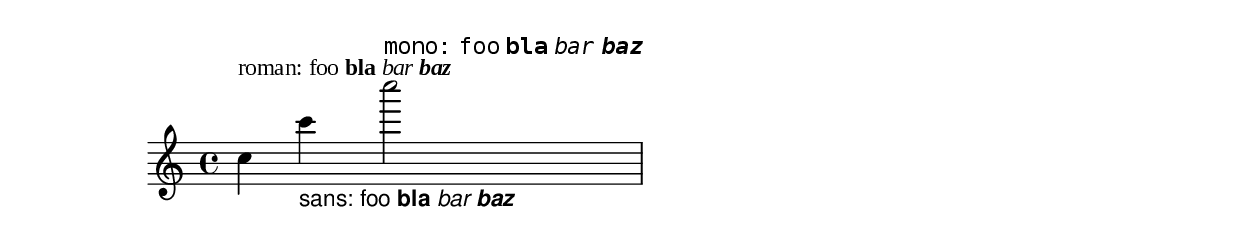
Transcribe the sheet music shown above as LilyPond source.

\version "2.18.0"

\header {
  lsrtags = "text, tweaks-and-overrides"

  texidoc = "
The default font families for text can be overridden with
@code{make-pango-font-tree}.

"
  doctitle = "Changing the default text font family"
} % begin verbatim

\paper {
  % change for other default global staff size.
  myStaffSize = #20
  %{
     run
         lilypond -dshow-available-fonts blabla
     to show all fonts available in the process log.
  %}

  #(define fonts
    (make-pango-font-tree "Times New Roman"
                          "Nimbus Sans,Nimbus Sans L"
                          "Luxi Mono"
;;                        "Helvetica"
;;                        "Courier"
     (/ myStaffSize 20)))
}

\relative c'' {
  c4^\markup {
    roman: foo \bold bla \italic bar \italic \bold baz
  }
  c'4_\markup {
    \override #'(font-family . sans)
    {
      sans: foo \bold bla \italic bar \italic \bold baz
    }
  }
  c'2^\markup {
    \override #'(font-family . typewriter)
    {
      mono: foo \bold bla \italic bar \italic \bold baz
    }
  }
}
